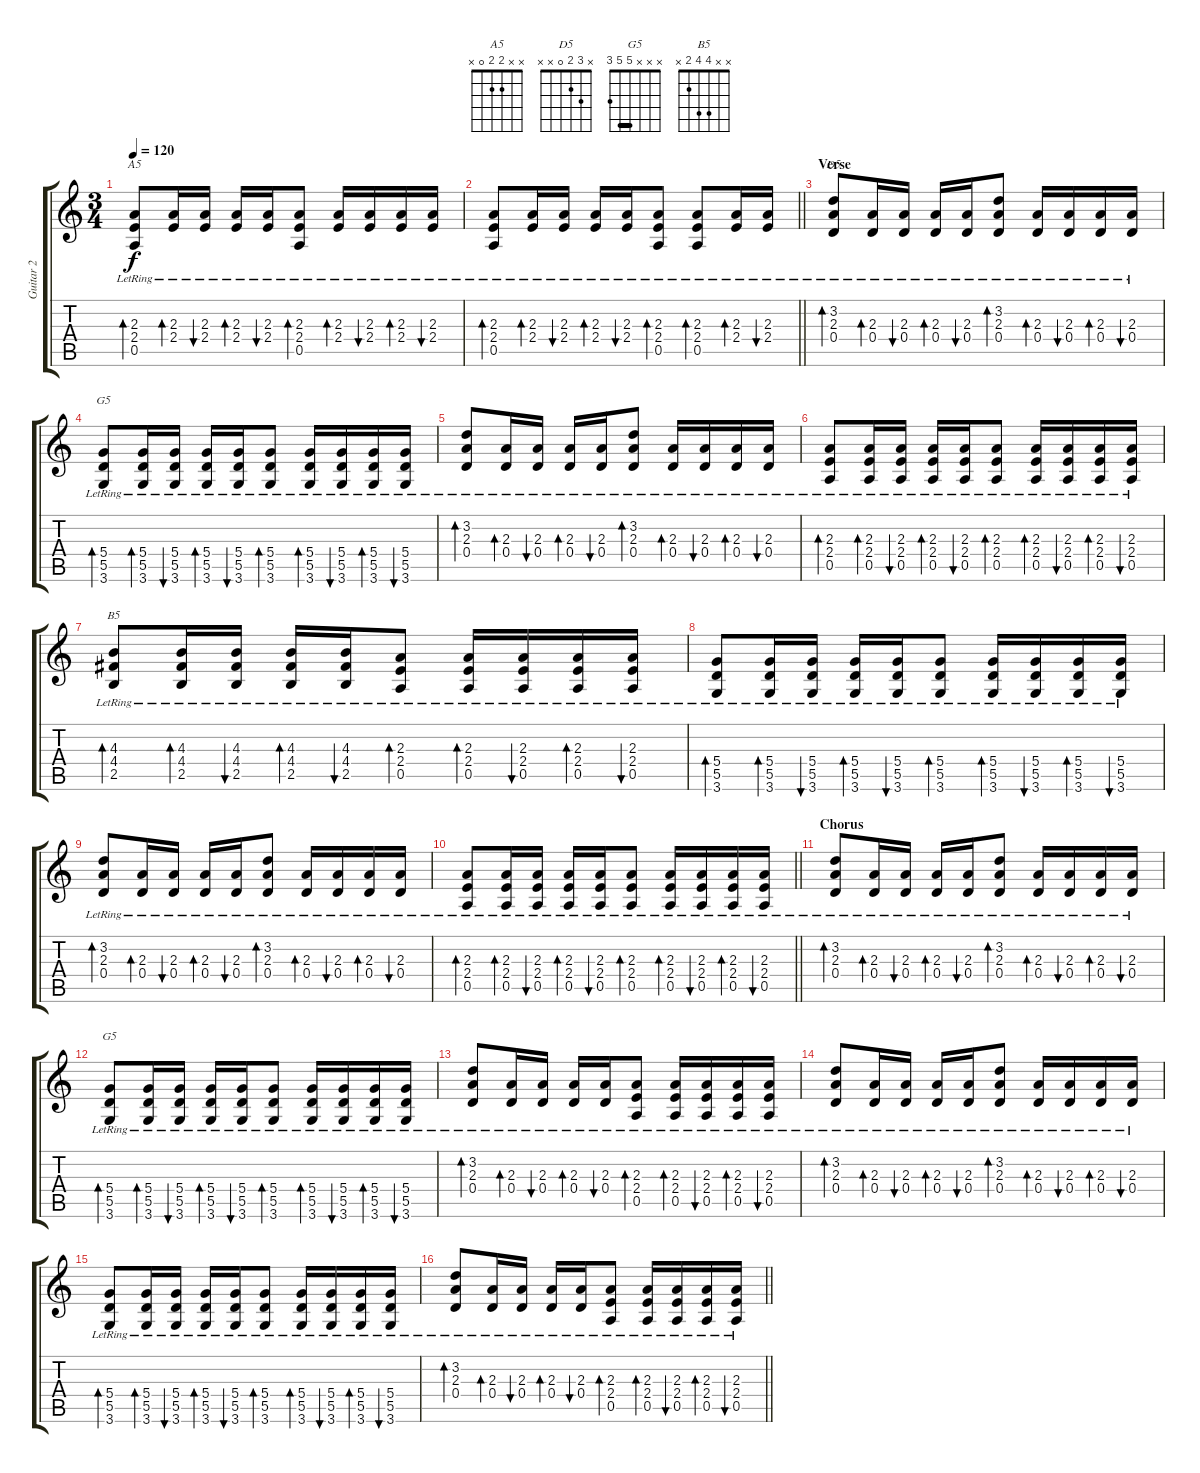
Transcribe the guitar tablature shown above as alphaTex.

\track ("Guitar 2" "Guitar 2") {instrument acousticguitarsteel}
\staff {score tabs}
\tuning (E4 B3 G3 D3 A2 E2) {hide}
\chord ("A5" x x 2 2 0 x)
\chord ("D5" x 3 2 0 x x)
\chord ("G5" x x x 5 5 3)
\chord ("B5" x x 4 4 2 x)
\chord ("G5" x x x 5 5 3) {barre 5}
\ts (3 4)
\tempo 120
\clef g2
\ks c
(2.3{lr} 2.4{lr} 0.5{lr}).8{bd 60 ch "A5" dy f} (2.3{lr} 2.4{lr}).16{bd 60} (2.3{lr} 2.4{lr}).16{bu 60} (2.3{lr} 2.4{lr}).16{bd 60} (2.3{lr} 2.4{lr}).16{bu 60} (2.3{lr} 2.4{lr} 0.5{lr}).8{bd 60} (2.3{lr} 2.4{lr}).16{bd 60} (2.3{lr} 2.4{lr}).16{bu 60} (2.3{lr} 2.4{lr}).16{bd 60} (2.3{lr} 2.4{lr}).16{bu 60} |
\barLineRight lightlight
(2.3{lr} 2.4{lr} 0.5{lr}).8{bd 60} (2.3{lr} 2.4{lr}).16{bd 60} (2.3{lr} 2.4{lr}).16{bu 60} (2.3{lr} 2.4{lr}).16{bd 60} (2.3{lr} 2.4{lr}).16{bu 60} (2.3{lr} 2.4{lr} 0.5{lr}).8{bd 60} (2.3{lr} 2.4{lr} 0.5{lr}).8{bd 60} (2.3{lr} 2.4{lr}).16{bd 60} (2.3{lr} 2.4{lr}).16{bu 60} |
\section ("" "Verse")
(3.2{lr} 2.3{lr} 0.4{lr}).8{bd 60 ch "D5"} (2.3{lr} 0.4{lr}).16{bd 60} (2.3{lr} 0.4{lr}).16{bu 60} (2.3{lr} 0.4{lr}).16{bd 60} (2.3{lr} 0.4{lr}).16{bu 60} (3.2{lr} 2.3{lr} 0.4{lr}).8{bd 60} (2.3{lr} 0.4{lr}).16{bd 60} (2.3{lr} 0.4{lr}).16{bu 60} (2.3{lr} 0.4{lr}).16{bd 60} (2.3{lr} 0.4{lr}).16{bu 60} |
(5.4{lr} 5.5{lr} 3.6{lr}).8{bd 60 ch "G5"} (5.4{lr} 5.5{lr} 3.6{lr}).16{bd 60} (5.4{lr} 5.5{lr} 3.6{lr}).16{bu 60} (5.4{lr} 5.5{lr} 3.6{lr}).16{bd 60} (5.4{lr} 5.5{lr} 3.6{lr}).16{bu 60} (5.4{lr} 5.5{lr} 3.6{lr}).8{bd 60} (5.4{lr} 5.5{lr} 3.6{lr}).16{bd 60} (5.4{lr} 5.5{lr} 3.6{lr}).16{bu 60} (5.4{lr} 5.5{lr} 3.6{lr}).16{bd 60} (5.4{lr} 5.5{lr} 3.6{lr}).16{bu 60} |
(3.2{lr} 2.3{lr} 0.4{lr}).8{bd 60} (2.3{lr} 0.4{lr}).16{bd 60} (2.3{lr} 0.4{lr}).16{bu 60} (2.3{lr} 0.4{lr}).16{bd 60} (2.3{lr} 0.4{lr}).16{bu 60} (3.2{lr} 2.3{lr} 0.4{lr}).8{bd 60} (2.3{lr} 0.4{lr}).16{bd 60} (2.3{lr} 0.4{lr}).16{bu 60} (2.3{lr} 0.4{lr}).16{bd 60} (2.3{lr} 0.4{lr}).16{bu 60} |
(2.3{lr} 2.4{lr} 0.5{lr}).8{bd 60} (2.3{lr} 2.4{lr} 0.5{lr}).16{bd 60} (2.3{lr} 2.4{lr} 0.5{lr}).16{bu 60} (2.3{lr} 2.4{lr} 0.5{lr}).16{bd 60} (2.3{lr} 2.4{lr} 0.5{lr}).16{bu 60} (2.3{lr} 2.4{lr} 0.5{lr}).8{bd 60} (2.3{lr} 2.4{lr} 0.5{lr}).16{bd 60} (2.3{lr} 2.4{lr} 0.5{lr}).16{bu 60} (2.3{lr} 2.4{lr} 0.5{lr}).16{bd 60} (2.3{lr} 2.4{lr} 0.5{lr}).16{bu 60} |
(4.3{lr} 4.4{lr} 2.5{lr}).8{bd 60 ch "B5"} (4.3{lr} 4.4{lr} 2.5{lr}).16{bd 60} (4.3{lr} 4.4{lr} 2.5{lr}).16{bu 60} (4.3{lr} 4.4{lr} 2.5{lr}).16{bd 60} (4.3{lr} 4.4{lr} 2.5{lr}).16{bu 60} (2.3{lr} 2.4{lr} 0.5{lr}).8{bd 60} (2.3{lr} 2.4{lr} 0.5{lr}).16{bd 60} (2.3{lr} 2.4{lr} 0.5{lr}).16{bu 60} (2.3{lr} 2.4{lr} 0.5{lr}).16{bd 60} (2.3{lr} 2.4{lr} 0.5{lr}).16{bu 60} |
(5.4{lr} 5.5{lr} 3.6{lr}).8{bd 60} (5.4{lr} 5.5{lr} 3.6{lr}).16{bd 60} (5.4{lr} 5.5{lr} 3.6{lr}).16{bu 60} (5.4{lr} 5.5{lr} 3.6{lr}).16{bd 60} (5.4{lr} 5.5{lr} 3.6{lr}).16{bu 60} (5.4{lr} 5.5{lr} 3.6{lr}).8{bd 60} (5.4{lr} 5.5{lr} 3.6{lr}).16{bd 60} (5.4{lr} 5.5{lr} 3.6{lr}).16{bu 60} (5.4{lr} 5.5{lr} 3.6{lr}).16{bd 60} (5.4{lr} 5.5{lr} 3.6{lr}).16{bu 60} |
(3.2{lr} 2.3{lr} 0.4{lr}).8{bd 60} (2.3{lr} 0.4{lr}).16{bd 60} (2.3{lr} 0.4{lr}).16{bu 60} (2.3{lr} 0.4{lr}).16{bd 60} (2.3{lr} 0.4{lr}).16{bu 60} (3.2{lr} 2.3{lr} 0.4{lr}).8{bd 60} (2.3{lr} 0.4{lr}).16{bd 60} (2.3{lr} 0.4{lr}).16{bu 60} (2.3{lr} 0.4{lr}).16{bd 60} (2.3{lr} 0.4{lr}).16{bu 60} |
\barLineRight lightlight
(2.3{lr} 2.4{lr} 0.5{lr}).8{bd 60} (2.3{lr} 2.4{lr} 0.5{lr}).16{bd 60} (2.3{lr} 2.4{lr} 0.5{lr}).16{bu 60} (2.3{lr} 2.4{lr} 0.5{lr}).16{bd 60} (2.3{lr} 2.4{lr} 0.5{lr}).16{bu 60} (2.3{lr} 2.4{lr} 0.5{lr}).8{bd 60} (2.3{lr} 2.4{lr} 0.5{lr}).16{bd 60} (2.3{lr} 2.4{lr} 0.5{lr}).16{bu 60} (2.3{lr} 2.4{lr} 0.5{lr}).16{bd 60} (2.3{lr} 2.4{lr} 0.5{lr}).16{bu 60} |
\section ("" "Chorus")
(3.2{lr} 2.3{lr} 0.4{lr}).8{bd 60} (2.3{lr} 0.4{lr}).16{bd 60} (2.3{lr} 0.4{lr}).16{bu 60} (2.3{lr} 0.4{lr}).16{bd 60} (2.3{lr} 0.4{lr}).16{bu 60} (3.2{lr} 2.3{lr} 0.4{lr}).8{bd 60} (2.3{lr} 0.4{lr}).16{bd 60} (2.3{lr} 0.4{lr}).16{bu 60} (2.3{lr} 0.4{lr}).16{bd 60} (2.3{lr} 0.4{lr}).16{bu 60} |
(5.4{lr} 5.5{lr} 3.6{lr}).8{bd 60 ch "G5"} (5.4{lr} 5.5{lr} 3.6{lr}).16{bd 60} (5.4{lr} 5.5{lr} 3.6{lr}).16{bu 60} (5.4{lr} 5.5{lr} 3.6{lr}).16{bd 60} (5.4{lr} 5.5{lr} 3.6{lr}).16{bu 60} (5.4{lr} 5.5{lr} 3.6{lr}).8{bd 60} (5.4{lr} 5.5{lr} 3.6{lr}).16{bd 60} (5.4{lr} 5.5{lr} 3.6{lr}).16{bu 60} (5.4{lr} 5.5{lr} 3.6{lr}).16{bd 60} (5.4{lr} 5.5{lr} 3.6{lr}).16{bu 60} |
(3.2{lr} 2.3{lr} 0.4{lr}).8{bd 60} (2.3{lr} 0.4{lr}).16{bd 60} (2.3{lr} 0.4{lr}).16{bu 60} (2.3{lr} 0.4{lr}).16{bd 60} (2.3{lr} 0.4{lr}).16{bu 60} (2.3{lr} 2.4{lr} 0.5{lr}).8{bd 60} (2.3{lr} 2.4{lr} 0.5{lr}).16{bd 60} (2.3 2.4 0.5{lr}).16{bu 60} (2.3{lr} 2.4{lr} 0.5{lr}).16{bd 60} (2.3 2.4 0.5{lr}).16{bu 60} |
(3.2{lr} 2.3{lr} 0.4{lr}).8{bd 60} (2.3{lr} 0.4{lr}).16{bd 60} (2.3{lr} 0.4{lr}).16{bu 60} (2.3{lr} 0.4{lr}).16{bd 60} (2.3{lr} 0.4{lr}).16{bu 60} (3.2{lr} 2.3{lr} 0.4{lr}).8{bd 60} (2.3{lr} 0.4{lr}).16{bd 60} (2.3{lr} 0.4{lr}).16{bu 60} (2.3{lr} 0.4{lr}).16{bd 60} (2.3{lr} 0.4{lr}).16{bu 60} |
(5.4{lr} 5.5{lr} 3.6{lr}).8{bd 60} (5.4{lr} 5.5{lr} 3.6{lr}).16{bd 60} (5.4{lr} 5.5{lr} 3.6{lr}).16{bu 60} (5.4{lr} 5.5{lr} 3.6{lr}).16{bd 60} (5.4{lr} 5.5{lr} 3.6{lr}).16{bu 60} (5.4{lr} 5.5{lr} 3.6{lr}).8{bd 60} (5.4{lr} 5.5{lr} 3.6{lr}).16{bd 60} (5.4{lr} 5.5{lr} 3.6{lr}).16{bu 60} (5.4{lr} 5.5{lr} 3.6{lr}).16{bd 60} (5.4{lr} 5.5{lr} 3.6{lr}).16{bu 60} |
\barLineRight lightlight
(3.2{lr} 2.3{lr} 0.4{lr}).8{bd 60} (2.3{lr} 0.4{lr}).16{bd 60} (2.3{lr} 0.4{lr}).16{bu 60} (2.3{lr} 0.4{lr}).16{bd 60} (2.3{lr} 0.4{lr}).16{bu 60} (2.3{lr} 2.4{lr} 0.5{lr}).8{bd 60} (2.3{lr} 2.4{lr} 0.5{lr}).16{bd 60} (2.3{lr} 2.4{lr} 0.5{lr}).16{bu 60} (2.3{lr} 2.4{lr} 0.5{lr}).16{bd 60} (2.3{lr} 2.4{lr} 0.5{lr}).16{bu 60}
